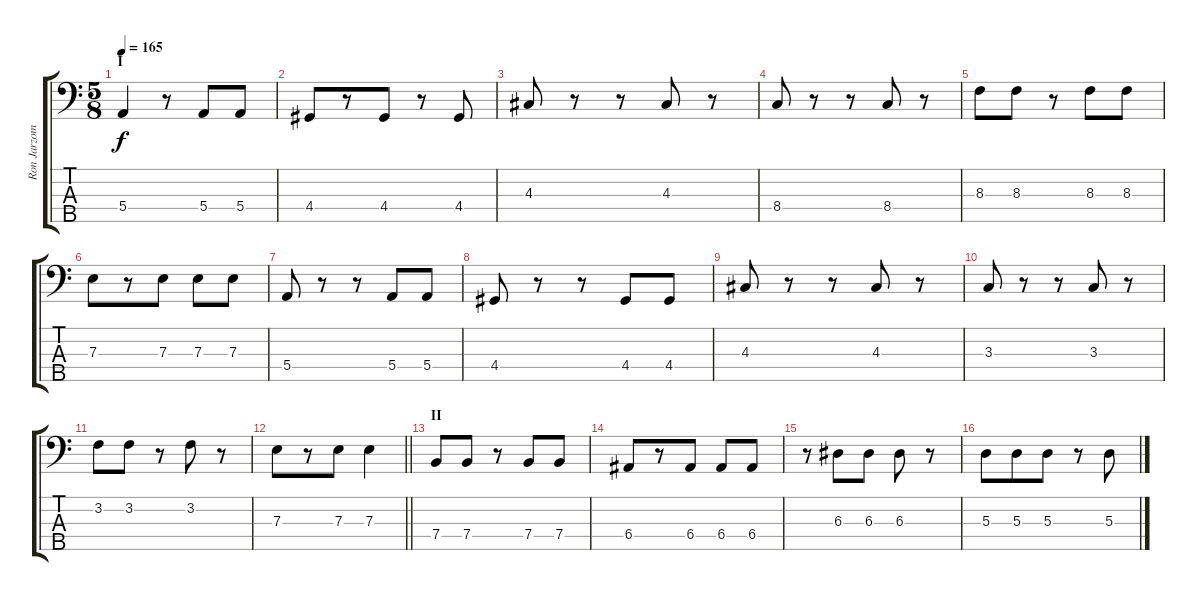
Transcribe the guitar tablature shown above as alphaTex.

\track ("Ron Jarzombek" "Ron Jarzom") {instrument electricbassfinger}
\staff {score tabs}
\tuning (G2 D2 A1 E1 B0) {hide}
\ts (5 8)
\section ("" "I")
\tempo 165
\clef f4
\ks c
5.4.4{dy f instrument electricbassfinger} r.8 5.4.8 5.4.8 |
4.4.8 r.8 4.4.8 r.8 4.4.8 |
4.3.8 r.8 r.8 4.3.8 r.8 |
8.4.8 r.8 r.8 8.4.8 r.8 |
8.3.8 8.3.8 r.8 8.3.8 8.3.8 |
7.3.8 r.8 7.3.8 7.3.8 7.3.8 |
5.4.8 r.8 r.8 5.4.8 5.4.8 |
4.4.8 r.8 r.8 4.4.8 4.4.8 |
4.3.8 r.8 r.8 4.3.8 r.8 |
3.3.8 r.8 r.8 3.3.8 r.8 |
3.2.8 3.2.8 r.8 3.2.8 r.8 |
\barLineRight lightlight
7.3.8 r.8 7.3.8 7.3.4 |
\section ("" "II")
7.4.8 7.4.8 r.8 7.4.8 7.4.8 |
6.4.8 r.8 6.4.8 6.4.8 6.4.8 |
r.8 6.3.8 6.3.8 6.3.8 r.8 |
5.3.8 5.3.8 5.3.8 r.8 5.3.8
